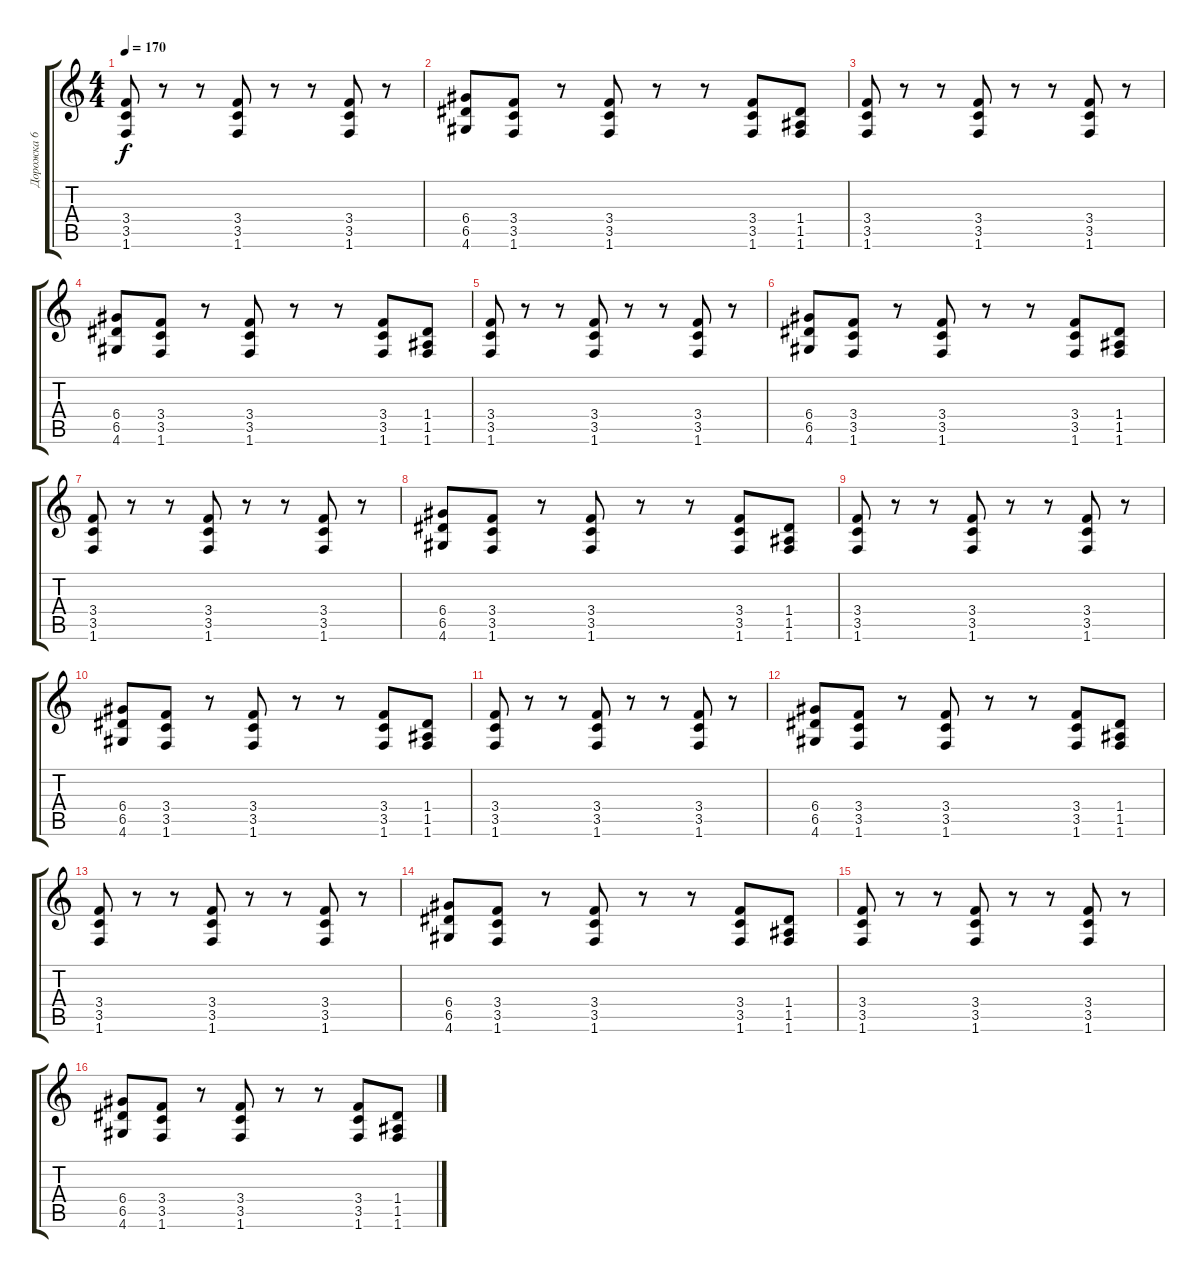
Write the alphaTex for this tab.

\track ("Дорожка 6" "Дорожка 6") {instrument distortionguitar}
\staff {score tabs}
\tuning (E4 B3 G3 D3 A2 E2) {hide}
\ts (4 4)
\tempo 170
\clef g2
\ks c
(3.4 3.5 1.6).8{dy f} r.8 r.8 (3.4 3.5 1.6).8 r.8 r.8 (3.4 3.5 1.6).8 r.8 |
(6.4 6.5 4.6).8 (3.4 3.5 1.6).8 r.8 (3.4 3.5 1.6).8 r.8 r.8 (3.4 3.5 1.6).8 (1.4 1.5 1.6).8 |
(3.4 3.5 1.6).8 r.8 r.8 (3.4 3.5 1.6).8 r.8 r.8 (3.4 3.5 1.6).8 r.8 |
(6.4 6.5 4.6).8 (3.4 3.5 1.6).8 r.8 (3.4 3.5 1.6).8 r.8 r.8 (3.4 3.5 1.6).8 (1.4 1.5 1.6).8 |
(3.4 3.5 1.6).8 r.8 r.8 (3.4 3.5 1.6).8 r.8 r.8 (3.4 3.5 1.6).8 r.8 |
(6.4 6.5 4.6).8 (3.4 3.5 1.6).8 r.8 (3.4 3.5 1.6).8 r.8 r.8 (3.4 3.5 1.6).8 (1.4 1.5 1.6).8 |
(3.4 3.5 1.6).8 r.8 r.8 (3.4 3.5 1.6).8 r.8 r.8 (3.4 3.5 1.6).8 r.8 |
(6.4 6.5 4.6).8 (3.4 3.5 1.6).8 r.8 (3.4 3.5 1.6).8 r.8 r.8 (3.4 3.5 1.6).8 (1.4 1.5 1.6).8 |
(3.4 3.5 1.6).8 r.8 r.8 (3.4 3.5 1.6).8 r.8 r.8 (3.4 3.5 1.6).8 r.8 |
(6.4 6.5 4.6).8 (3.4 3.5 1.6).8 r.8 (3.4 3.5 1.6).8 r.8 r.8 (3.4 3.5 1.6).8 (1.4 1.5 1.6).8 |
(3.4 3.5 1.6).8 r.8 r.8 (3.4 3.5 1.6).8 r.8 r.8 (3.4 3.5 1.6).8 r.8 |
(6.4 6.5 4.6).8 (3.4 3.5 1.6).8 r.8 (3.4 3.5 1.6).8 r.8 r.8 (3.4 3.5 1.6).8 (1.4 1.5 1.6).8 |
(3.4 3.5 1.6).8 r.8 r.8 (3.4 3.5 1.6).8 r.8 r.8 (3.4 3.5 1.6).8 r.8 |
(6.4 6.5 4.6).8 (3.4 3.5 1.6).8 r.8 (3.4 3.5 1.6).8 r.8 r.8 (3.4 3.5 1.6).8 (1.4 1.5 1.6).8 |
(3.4 3.5 1.6).8 r.8 r.8 (3.4 3.5 1.6).8 r.8 r.8 (3.4 3.5 1.6).8 r.8 |
(6.4 6.5 4.6).8 (3.4 3.5 1.6).8 r.8 (3.4 3.5 1.6).8 r.8 r.8 (3.4 3.5 1.6).8 (1.4 1.5 1.6).8
